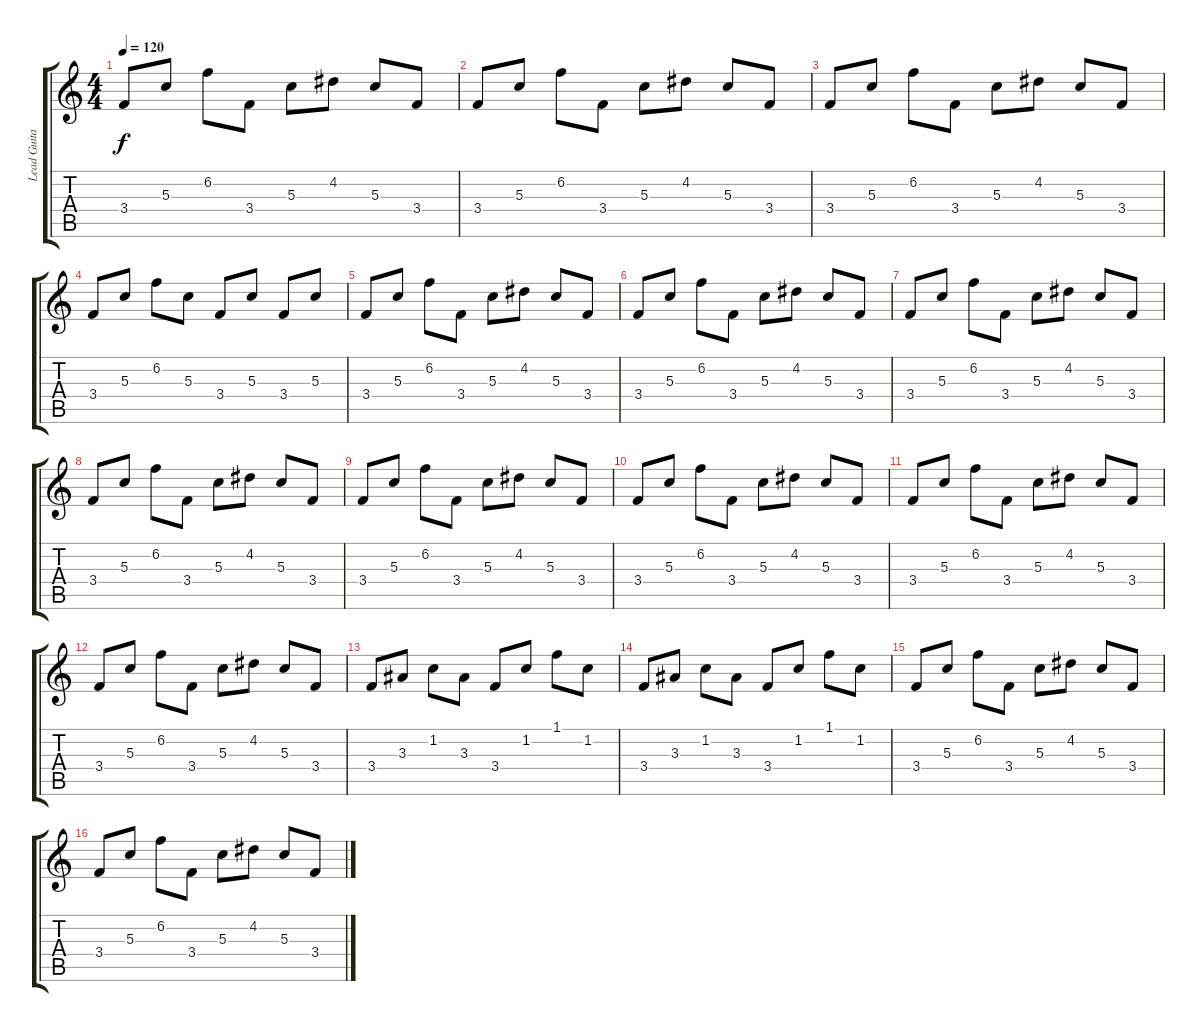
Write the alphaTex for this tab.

\track ("Lead Guitar" "Lead Guita") {instrument electricguitarclean}
\staff {score tabs}
\tuning (E4 B3 G3 D3 A2 E2) {hide}
\ts (4 4)
\tempo 120
\clef g2
\ks c
3.4.8{dy f} 5.3.8 6.2.8 3.4.8 5.3.8 4.2.8 5.3.8 3.4.8 |
3.4.8 5.3.8 6.2.8 3.4.8 5.3.8 4.2.8 5.3.8 3.4.8 |
3.4.8 5.3.8 6.2.8 3.4.8 5.3.8 4.2.8 5.3.8 3.4.8 |
3.4.8 5.3.8 6.2.8 5.3.8 3.4.8 5.3.8 3.4.8 5.3.8 |
3.4.8 5.3.8 6.2.8 3.4.8 5.3.8 4.2.8 5.3.8 3.4.8 |
3.4.8 5.3.8 6.2.8 3.4.8 5.3.8 4.2.8 5.3.8 3.4.8 |
3.4.8 5.3.8 6.2.8 3.4.8 5.3.8 4.2.8 5.3.8 3.4.8 |
3.4.8 5.3.8 6.2.8 3.4.8 5.3.8 4.2.8 5.3.8 3.4.8 |
3.4.8 5.3.8 6.2.8 3.4.8 5.3.8 4.2.8 5.3.8 3.4.8 |
3.4.8 5.3.8 6.2.8 3.4.8 5.3.8 4.2.8 5.3.8 3.4.8 |
3.4.8 5.3.8 6.2.8 3.4.8 5.3.8 4.2.8 5.3.8 3.4.8 |
3.4.8 5.3.8 6.2.8 3.4.8 5.3.8 4.2.8 5.3.8 3.4.8 |
3.4.8 3.3.8 1.2.8 3.3.8 3.4.8 1.2.8 1.1.8 1.2.8 |
3.4.8 3.3.8 1.2.8 3.3.8 3.4.8 1.2.8 1.1.8 1.2.8 |
3.4.8 5.3.8 6.2.8 3.4.8 5.3.8 4.2.8 5.3.8 3.4.8 |
3.4.8 5.3.8 6.2.8 3.4.8 5.3.8 4.2.8 5.3.8 3.4.8
